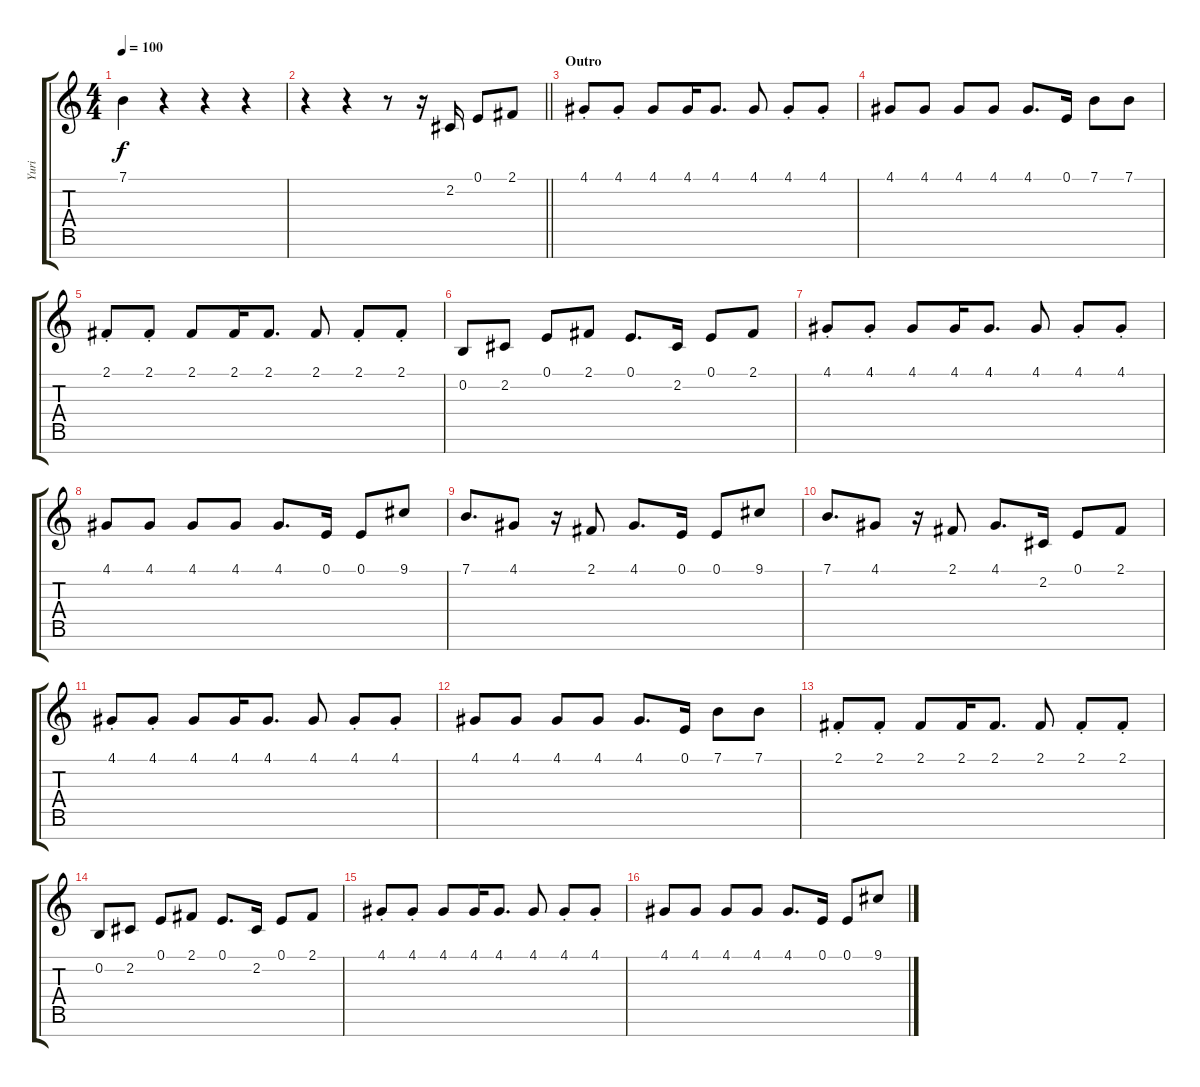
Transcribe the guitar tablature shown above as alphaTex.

\track ("Yuri" "Yuri") {instrument clarinet}
\staff {score tabs}
\tuning (E4 B3 G3 D3 A2 E2 B1) {hide}
\ts (4 4)
\tempo 100
\clef g2
\ks c
7.1.4{dy f} r.4 r.4 r.4 |
\barLineRight lightlight
r.4 r.4 r.8 r.16 2.2.16 0.1.8 2.1.8 |
\section ("" "Outro")
4.1{st}.8 4.1{st}.8 4.1.8 4.1.16 4.1.8{d} 4.1.8 4.1{st}.8 4.1{st}.8 |
4.1.8 4.1.8 4.1.8 4.1.8 4.1.8{d} 0.1.16 7.1.8 7.1.8 |
2.1{st}.8 2.1{st}.8 2.1.8 2.1.16 2.1.8{d} 2.1.8 2.1{st}.8 2.1{st}.8 |
0.2.8 2.2.8 0.1.8 2.1.8 0.1.8{d} 2.2.16 0.1.8 2.1.8 |
4.1{st}.8 4.1{st}.8 4.1.8 4.1.16 4.1.8{d} 4.1.8 4.1{st}.8 4.1{st}.8 |
4.1.8 4.1.8 4.1.8 4.1.8 4.1.8{d} 0.1.16 0.1.8 9.1.8 |
7.1.8{d} 4.1.8 r.16 2.1.8 4.1.8{d} 0.1.16 0.1.8 9.1.8 |
7.1.8{d} 4.1.8 r.16 2.1.8 4.1.8{d} 2.2.16 0.1.8 2.1.8 |
4.1{st}.8 4.1{st}.8 4.1.8 4.1.16 4.1.8{d} 4.1.8 4.1{st}.8 4.1{st}.8 |
4.1.8 4.1.8 4.1.8 4.1.8 4.1.8{d} 0.1.16 7.1.8 7.1.8 |
2.1{st}.8 2.1{st}.8 2.1.8 2.1.16 2.1.8{d} 2.1.8 2.1{st}.8 2.1{st}.8 |
0.2.8 2.2.8 0.1.8 2.1.8 0.1.8{d} 2.2.16 0.1.8 2.1.8 |
4.1{st}.8 4.1{st}.8 4.1.8 4.1.16 4.1.8{d} 4.1.8 4.1{st}.8 4.1{st}.8 |
4.1.8 4.1.8 4.1.8 4.1.8 4.1.8{d} 0.1.16 0.1.8 9.1.8
